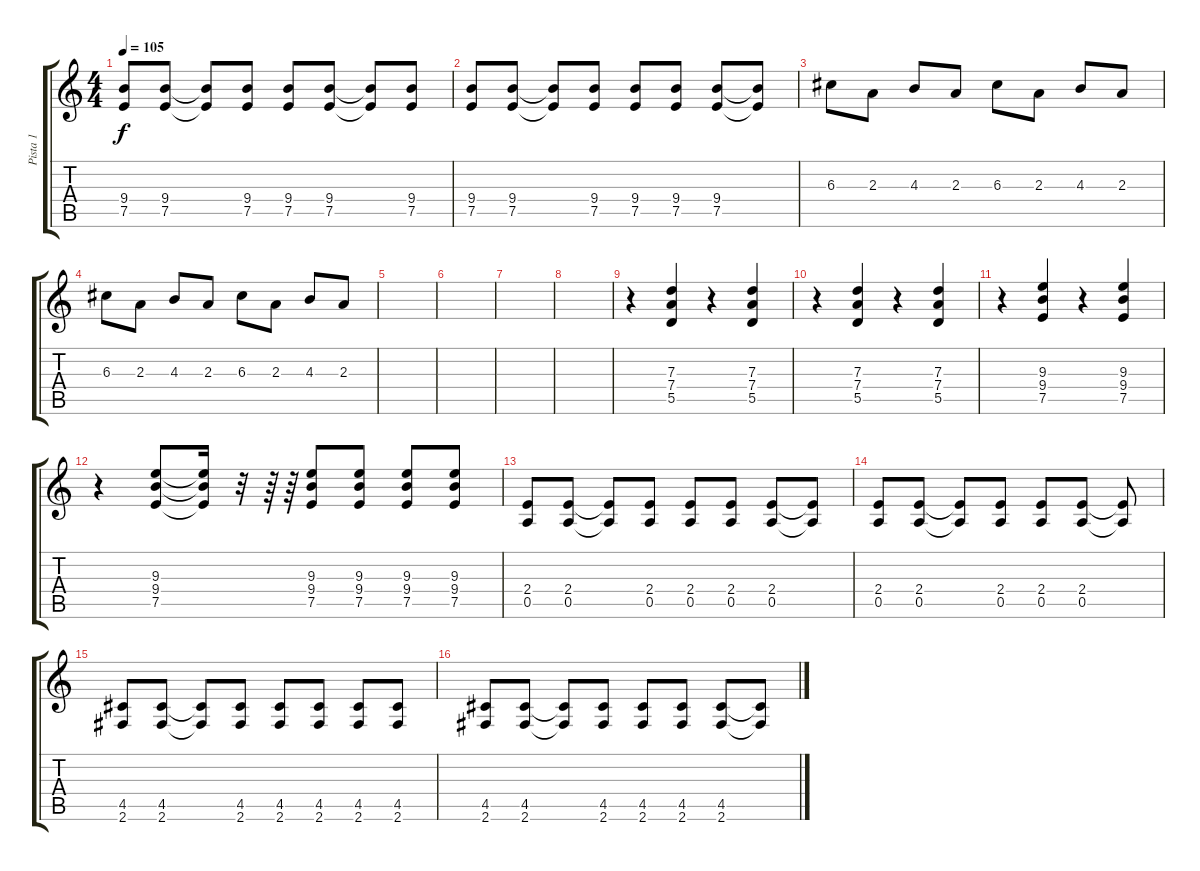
\track ("Pista 1" "Pista 1") {instrument overdrivenguitar}
\staff {score tabs}
\tuning (E4 B3 G3 D3 A2 E2) {hide}
\ts (4 4)
\tempo 105
\clef g2
\ks c
(9.4 7.5).8{dy f} (9.4 7.5).8 (9.4{t} 7.5{t}).8 (9.4 7.5).8 (9.4 7.5).8 (9.4 7.5).8 (9.4{t} 7.5{t}).8 (9.4 7.5).8 |
(9.4 7.5).8 (9.4 7.5).8 (9.4{t} 7.5{t}).8 (9.4 7.5).8 (9.4 7.5).8 (9.4 7.5).8 (9.4 7.5).8 (9.4{t} 7.5{t}).8 |
6.3.8 2.3.8 4.3.8 2.3.8 6.3.8 2.3.8 4.3.8 2.3.8 |
6.3.8 2.3.8 4.3.8 2.3.8 6.3.8{volume 8} 2.3.8 4.3.8 2.3.8 |
|
|
|
|
r.4 (7.3 7.4 5.5).4{volume 13} r.4 (7.3 7.4 5.5).4 |
r.4 (7.3 7.4 5.5).4 r.4 (7.3 7.4 5.5).4 |
r.4 (9.3 9.4 7.5).4 r.4 (9.3 9.4 7.5).4 |
r.4 (9.3 9.4 7.5).8 (9.3{t} 9.4{t} 7.5{t}).16 r.32 r.64 r.64{volume 2} (9.3 9.4 7.5).8{volume 13} (9.3 9.4 7.5).8 (9.3 9.4 7.5).8 (9.3 9.4 7.5).8 |
(2.4 0.5).8 (2.4 0.5).8 (2.4{t} 0.5{t}).8 (2.4 0.5).8 (2.4 0.5).8 (2.4 0.5).8 (2.4 0.5).8 (2.4{t} 0.5{t}).8 |
(2.4 0.5).8 (2.4 0.5).8 (2.4{t} 0.5{t}).8 (2.4 0.5).8 (2.4 0.5).8 (2.4 0.5).8 (2.4{t} 0.5{t}).8 |
(4.5 2.6).8 (4.5 2.6).8 (4.5{t} 2.6{t}).8 (4.5 2.6).8 (4.5 2.6).8 (4.5 2.6).8 (4.5 2.6).8 (4.5 2.6).8 |
(4.5 2.6).8 (4.5 2.6).8 (4.5{t} 2.6{t}).8 (4.5 2.6).8 (4.5 2.6).8 (4.5 2.6).8 (4.5 2.6).8 (4.5{t} 2.6{t}).8
